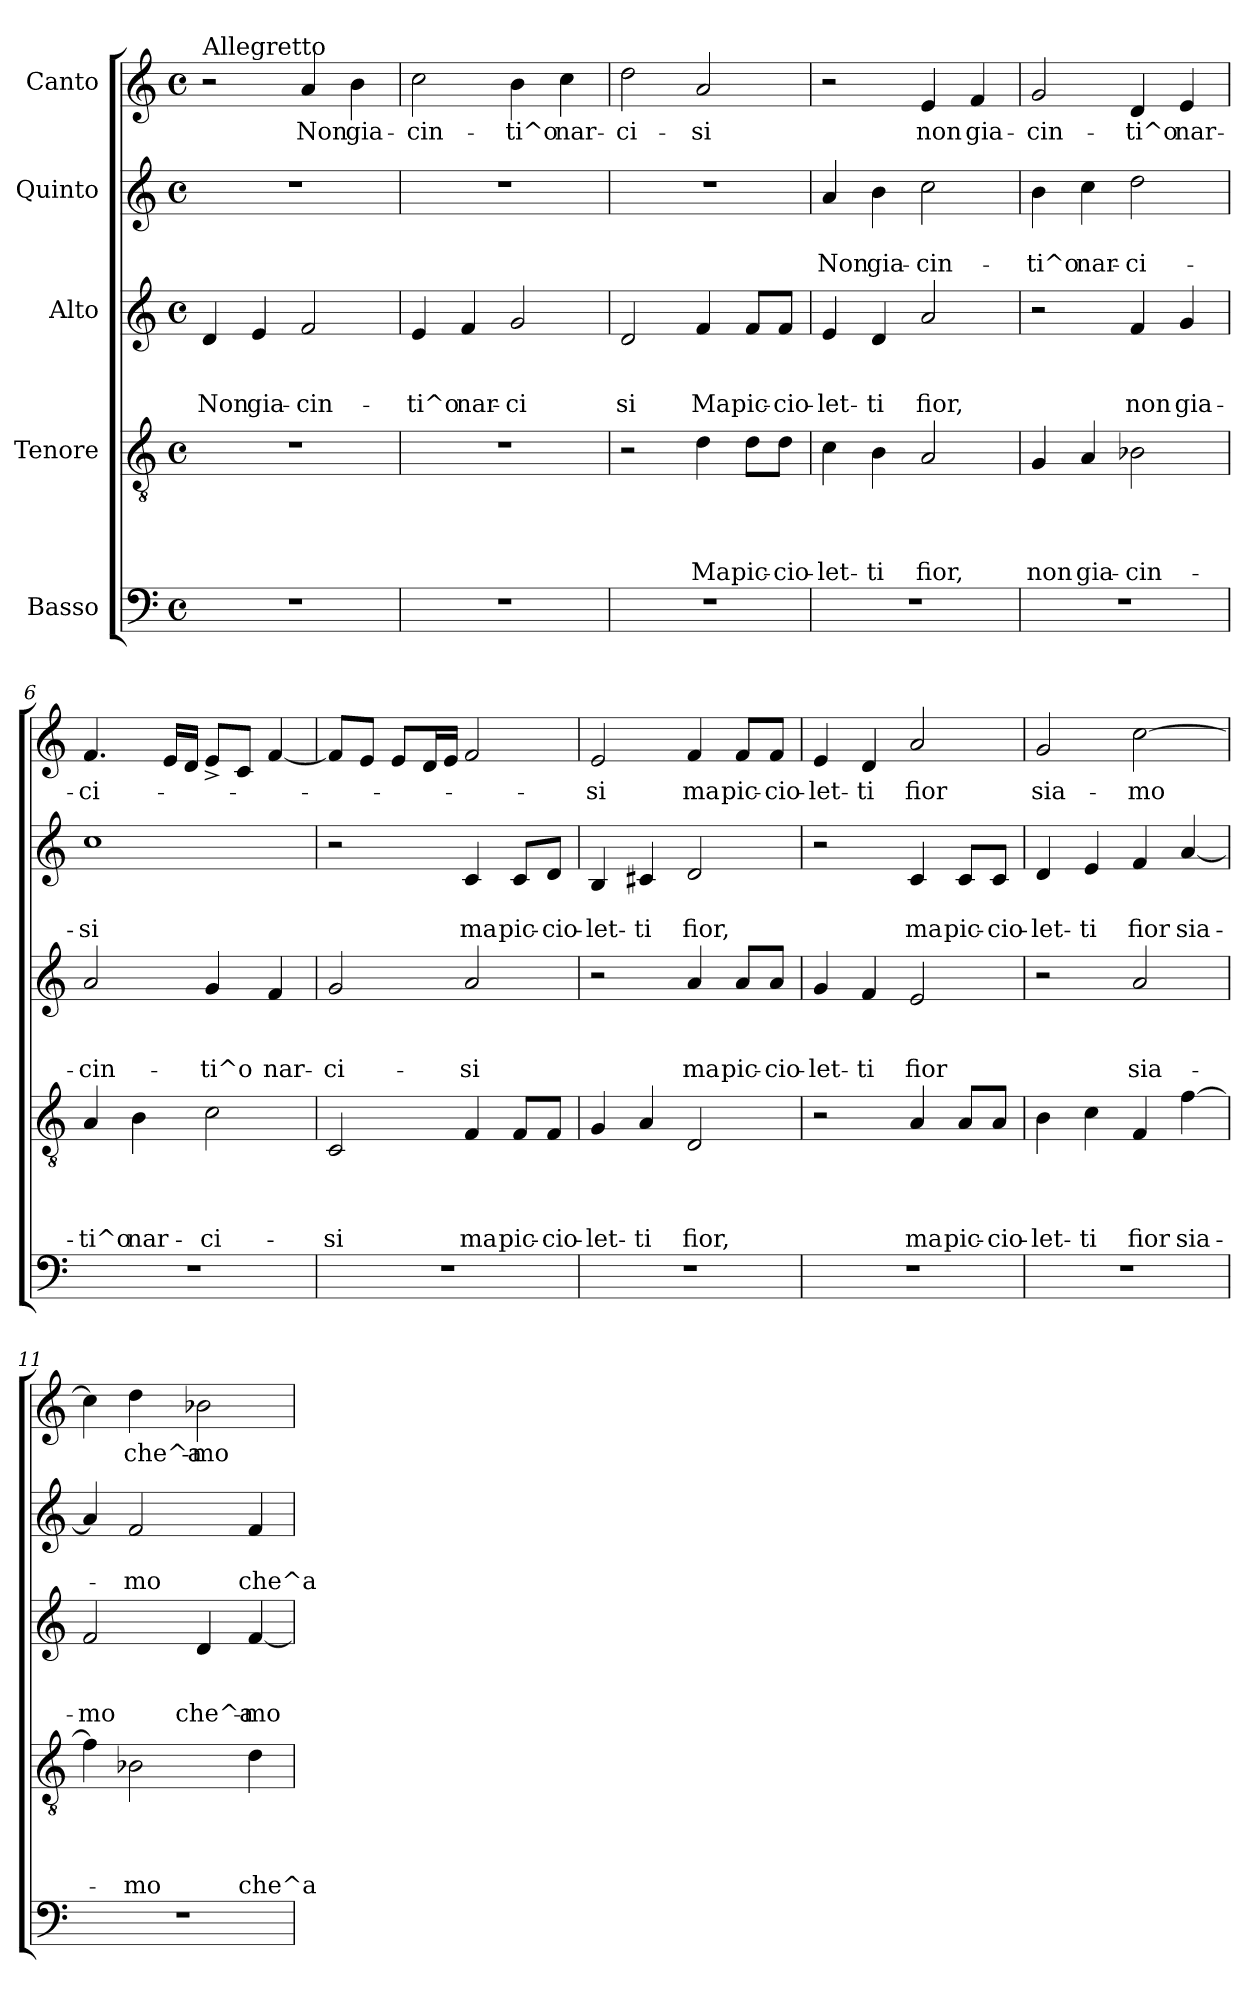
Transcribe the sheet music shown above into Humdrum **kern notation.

**kern	**kern	**text	**text	**text	**text	**kern	**text	**text	**text	**kern	**text	**text	**kern	**text
*part5	*part4	*part4	*part4	*part4	*part4	*part3	*part3	*part3	*part3	*part2	*part2	*part2	*part1	*part1
*staff5	*staff4	*staff4	*staff4	*staff4	*staff4	*staff3	*staff3	*staff3	*staff3	*staff2	*staff2	*staff2	*staff1	*staff1
*I"Basso	*I"Tenore	*	*	*	*	*I"Alto	*	*	*	*I"Quinto	*	*	*I"Canto	*
*clefF4	*clefGv2	*	*	*	*	*clefG2	*	*	*	*clefG2	*	*	*clefG2	*
*k[]	*k[]	*	*	*	*	*k[]	*	*	*	*k[]	*	*	*k[]	*
*C:	*C:	*	*	*	*	*C:	*	*	*	*C:	*	*	*C:	*
*M4/4	*M4/4	*	*	*	*	*M4/4	*	*	*	*M4/4	*	*	*M4/4	*
*met(c)	*met(c)	*	*	*	*	*met(c)	*	*	*	*met(c)	*	*	*met(c)	*
=1	=1	=1	=1	=1	=1	=1	=1	=1	=1	=1	=1	=1	=1	=1
!	!	!	!	!	!	!	!	!	!	!	!	!	!LO:TX:a:t=Allegretto	!
!	!	!	!	!	!	!	!	!	!LO:LY:b	!	!	!	!	!
1r	1r	.	.	.	.	4d/	.	.	Non	1r	.	.	2r	.
!	!	!	!	!	!	!	!	!	!LO:LY:b	!	!	!	!	!
.	.	.	.	.	.	4e/	.	.	gia-	.	.	.	.	.
!	!	!	!	!	!	!	!	!	!LO:LY:b	!	!	!	!	!LO:LY:b
.	.	.	.	.	.	2f/	.	.	-cin-	.	.	.	4a/	Non
!	!	!	!	!	!	!	!	!	!	!	!	!	!	!LO:LY:b
.	.	.	.	.	.	.	.	.	.	.	.	.	4b\	gia-
=2	=2	=2	=2	=2	=2	=2	=2	=2	=2	=2	=2	=2	=2	=2
!	!	!	!	!	!	!	!	!	!LO:LY:b	!	!	!	!	!LO:LY:b
1r	1r	.	.	.	.	4e/	.	.	-ti^o	1r	.	.	2cc\	-cin-
!	!	!	!	!	!	!	!	!	!LO:LY:b	!	!	!	!	!
.	.	.	.	.	.	4f/	.	.	nar-	.	.	.	.	.
!	!	!	!	!	!	!	!	!	!LO:LY:b	!	!	!	!	!LO:LY:b
.	.	.	.	.	.	2g/	.	.	-ci	.	.	.	4b\	-ti^o
!	!	!	!	!	!	!	!	!	!	!	!	!	!	!LO:LY:b
.	.	.	.	.	.	.	.	.	.	.	.	.	4cc\	nar-
=3	=3	=3	=3	=3	=3	=3	=3	=3	=3	=3	=3	=3	=3	=3
!	!	!	!	!	!	!	!	!	!LO:LY:b	!	!	!	!	!LO:LY:b
1r	2r	.	.	.	.	2d/	.	.	si	1r	.	.	2dd\	-ci-
!	!	!	!	!	!LO:LY:b	!	!	!	!LO:LY:b	!	!	!	!	!LO:LY:b
.	4d\	.	.	.	Ma	4f/	.	.	Ma	.	.	.	2a/	-si
!	!	!	!	!	!LO:LY:b	!	!	!	!LO:LY:b	!	!	!	!	!
.	8d\L	.	.	.	pic-	8f/L	.	.	pic-	.	.	.	.	.
!	!	!	!	!	!LO:LY:b	!	!	!	!LO:LY:b	!	!	!	!	!
.	8d\J	.	.	.	-cio-	8f/J	.	.	-cio-	.	.	.	.	.
=4	=4	=4	=4	=4	=4	=4	=4	=4	=4	=4	=4	=4	=4	=4
!	!	!	!	!	!LO:LY:b	!	!	!	!LO:LY:b	!	!	!LO:LY:b	!	!
1r	4c\	.	.	.	-let-	4e/	.	.	-let-	4a/	.	Non	2r	.
!	!	!	!	!	!LO:LY:b	!	!	!	!LO:LY:b	!	!	!LO:LY:b	!	!
.	4B\	.	.	.	-ti	4d/	.	.	-ti	4b\	.	gia-	.	.
!	!	!	!	!	!LO:LY:b	!	!	!	!LO:LY:b	!	!	!LO:LY:b	!	!LO:LY:b
.	2A/	.	.	.	fior,	2a/	.	.	fior,	2cc\	.	-cin-	4e/	non
!	!	!	!	!	!	!	!	!	!	!	!	!	!	!LO:LY:b
.	.	.	.	.	.	.	.	.	.	.	.	.	4f/	gia-
=5	=5	=5	=5	=5	=5	=5	=5	=5	=5	=5	=5	=5	=5	=5
!	!	!	!	!	!LO:LY:b	!	!	!	!	!	!	!LO:LY:b	!	!LO:LY:b
1r	4G/	.	.	.	non	2r	.	.	.	4b\	.	-ti^o	2g/	-cin-
!	!	!	!	!	!LO:LY:b	!	!	!	!	!	!	!LO:LY:b	!	!
.	4A/	.	.	.	gia-	.	.	.	.	4cc\	.	nar-	.	.
!	!	!	!	!	!LO:LY:b	!	!	!	!LO:LY:b	!	!	!LO:LY:b	!	!LO:LY:b
.	2B-X\	.	.	.	-cin-	4f/	.	.	non	2dd\	.	-ci-	4d/	-ti^o
!	!	!	!	!	!	!	!	!	!LO:LY:b	!	!	!	!	!LO:LY:b
.	.	.	.	.	.	4g/	.	.	gia-	.	.	.	4e/	nar-
!!LO:LB:g=z
=6	=6	=6	=6	=6	=6	=6	=6	=6	=6	=6	=6	=6	=6	=6
!	!	!	!	!	!LO:LY:b	!	!	!	!LO:LY:b	!	!	!LO:LY:b	!	!LO:LY:b
1r	4A/	.	.	.	-ti^o	2a/	.	.	-cin-	1cc	.	-si	4.f/	-ci-
!	!	!	!	!	!LO:LY:b	!	!	!	!	!	!	!	!	!
.	4B\	.	.	.	nar-	.	.	.	.	.	.	.	.	.
.	.	.	.	.	.	.	.	.	.	.	.	.	16e/LL	.
.	.	.	.	.	.	.	.	.	.	.	.	.	16d/JJ	.
!	!	!	!	!	!LO:LY:b	!	!	!	!LO:LY:b	!	!	!	!	!
.	2c\	.	.	.	-ci-	4g/	.	.	-ti^o	.	.	.	8e^</L	.
.	.	.	.	.	.	.	.	.	.	.	.	.	8c/J	.
!	!	!	!	!	!	!	!	!	!LO:LY:b	!	!	!	!	!
.	.	.	.	.	.	4f/	.	.	nar-	.	.	.	[<4f/	.
=7	=7	=7	=7	=7	=7	=7	=7	=7	=7	=7	=7	=7	=7	=7
!	!	!	!	!	!LO:LY:b	!	!	!	!LO:LY:b	!	!	!	!	!
1r	2C/	.	.	.	-si	2g/	.	.	-ci-	2r	.	.	8f/L]	.
.	.	.	.	.	.	.	.	.	.	.	.	.	8e/J	.
.	.	.	.	.	.	.	.	.	.	.	.	.	8e/L	.
.	.	.	.	.	.	.	.	.	.	.	.	.	16d/L	.
.	.	.	.	.	.	.	.	.	.	.	.	.	16e/JJ	.
!	!	!	!	!	!LO:LY:b	!	!	!	!LO:LY:b	!	!	!LO:LY:b	!	!
.	4F/	.	.	.	ma	2a/	.	.	-si	4c/	.	ma	2f/	.
!	!	!	!	!	!LO:LY:b	!	!	!	!	!	!	!LO:LY:b	!	!
.	8F/L	.	.	.	pic-	.	.	.	.	8c/L	.	pic-	.	.
!	!	!	!	!	!LO:LY:b	!	!	!	!	!	!	!LO:LY:b	!	!
.	8F/J	.	.	.	-cio-	.	.	.	.	8d/J	.	-cio-	.	.
=8	=8	=8	=8	=8	=8	=8	=8	=8	=8	=8	=8	=8	=8	=8
!	!	!	!	!	!LO:LY:b	!	!	!	!	!	!	!LO:LY:b	!	!LO:LY:b
1r	4G/	.	.	.	-let-	2r	.	.	.	4B/	.	-let-	2e/	-si
!	!	!	!	!	!LO:LY:b	!	!	!	!	!	!	!LO:LY:b	!	!
.	4A/	.	.	.	-ti	.	.	.	.	4c#X/	.	-ti	.	.
!	!	!	!	!	!LO:LY:b	!	!	!	!LO:LY:b	!	!	!LO:LY:b	!	!LO:LY:b
.	2D/	.	.	.	fior,	4a/	.	.	ma	2d/	.	fior,	4f/	ma
!	!	!	!	!	!	!	!	!	!LO:LY:b	!	!	!	!	!LO:LY:b
.	.	.	.	.	.	8a/L	.	.	pic-	.	.	.	8f/L	pic-
!	!	!	!	!	!	!	!	!	!LO:LY:b	!	!	!	!	!LO:LY:b
.	.	.	.	.	.	8a/J	.	.	-cio-	.	.	.	8f/J	-cio-
=9	=9	=9	=9	=9	=9	=9	=9	=9	=9	=9	=9	=9	=9	=9
!	!	!	!	!	!	!	!	!	!LO:LY:b	!	!	!	!	!LO:LY:b
1r	2r	.	.	.	.	4g/	.	.	-let-	2r	.	.	4e/	-let-
!	!	!	!	!	!	!	!	!	!LO:LY:b	!	!	!	!	!LO:LY:b
.	.	.	.	.	.	4f/	.	.	-ti	.	.	.	4d/	-ti
!	!	!	!	!	!LO:LY:b	!	!	!	!LO:LY:b	!	!	!LO:LY:b	!	!LO:LY:b
.	4A/	.	.	.	ma	2e/	.	.	fior	4c/	.	ma	2a/	fior
!	!	!	!	!	!LO:LY:b	!	!	!	!	!	!	!LO:LY:b	!	!
.	8A/L	.	.	.	pic-	.	.	.	.	8c/L	.	pic-	.	.
!	!	!	!	!	!LO:LY:b	!	!	!	!	!	!	!LO:LY:b	!	!
.	8A/J	.	.	.	-cio-	.	.	.	.	8c/J	.	-cio-	.	.
=10	=10	=10	=10	=10	=10	=10	=10	=10	=10	=10	=10	=10	=10	=10
!	!	!	!	!	!LO:LY:b	!	!	!	!	!	!	!LO:LY:b	!	!LO:LY:b
1r	4B\	.	.	.	-let-	2r	.	.	.	4d/	.	-let-	2g/	sia-
!	!	!	!	!	!LO:LY:b	!	!	!	!	!	!	!LO:LY:b	!	!
.	4c\	.	.	.	-ti	.	.	.	.	4e/	.	-ti	.	.
!	!	!	!	!	!LO:LY:b	!	!	!	!LO:LY:b	!	!	!LO:LY:b	!	!LO:LY:b
.	4F/	.	.	.	fior	2a/	.	.	sia-	4f/	.	fior	[<2cc\	-mo
!	!	!	!	!	!LO:LY:b	!	!	!	!	!	!	!LO:LY:b	!	!
.	[<4f\	.	.	.	sia-	.	.	.	.	[<4a/	.	sia-	.	.
!!LO:PB:g=z
=11	=11	=11	=11	=11	=11	=11	=11	=11	=11	=11	=11	=11	=11	=11
!	!	!	!	!	!	!	!	!	!LO:LY:b	!	!	!	!	!
1r	4f\]	.	.	.	.	2f/	.	.	-mo	4a/]	.	.	4cc\]	.
!	!	!	!	!	!LO:LY:b	!	!	!	!	!	!	!LO:LY:b	!	!LO:LY:b
.	2B-X\	.	.	.	-mo	.	.	.	.	2f/	.	-mo	4dd\	che^a-
!	!	!	!	!	!	!	!	!	!LO:LY:b	!	!	!	!	!LO:LY:b
.	.	.	.	.	.	4d/	.	.	che^a-	.	.	.	2b-X\	-mo-
!	!	!	!	!	!LO:LY:b	!	!	!	!LO:LY:b	!	!	!LO:LY:b	!	!
.	4d\	.	.	.	che^a-	[<4f/	.	.	-mo-	4f/	.	che^a-	.	.
=	=	=	=	=	=	=	=	=	=	=	=	=	=	=
*-	*-	*-	*-	*-	*-	*-	*-	*-	*-	*-	*-	*-	*-	*-
